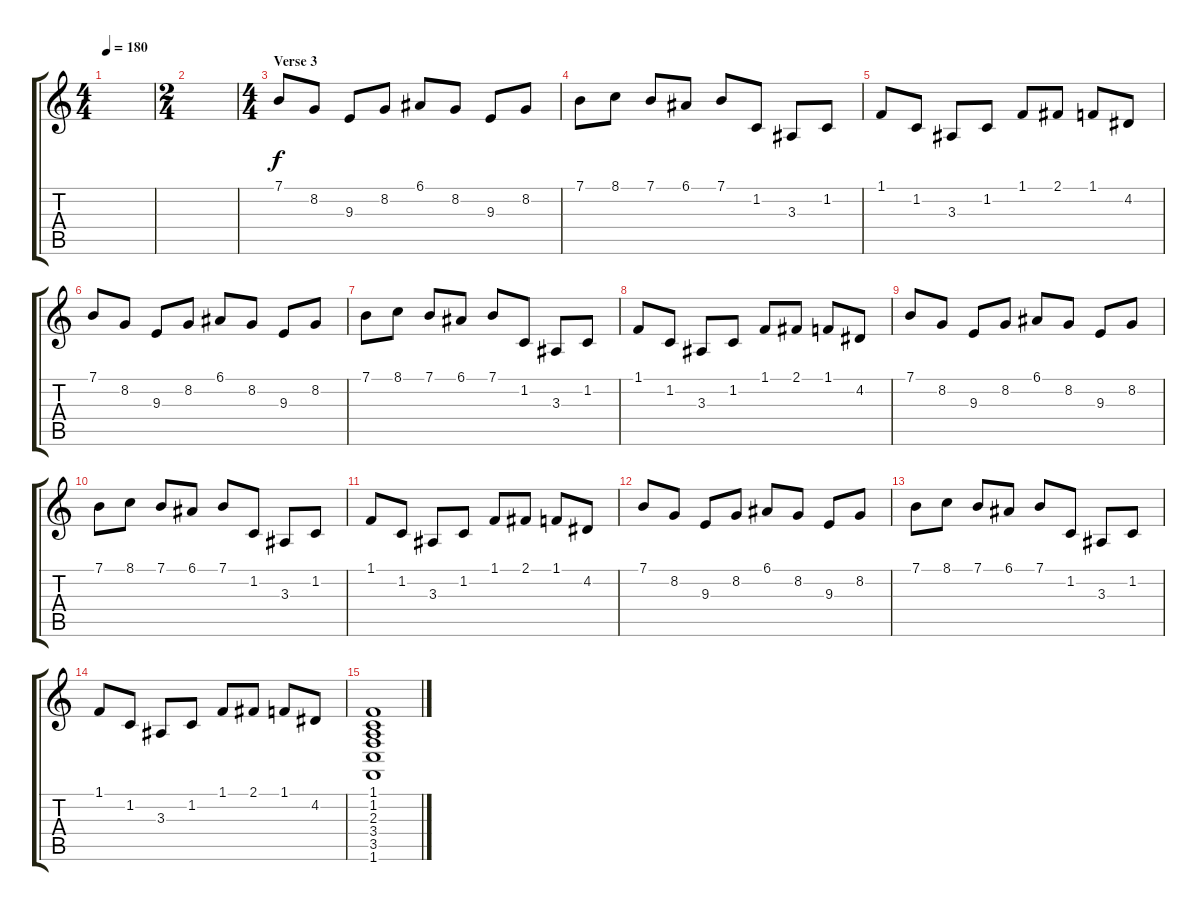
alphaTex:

\track "" {instrument violin}
\staff {score tabs}
\tuning (E4 B3 G3 D3 A2 E2) {hide}
\ts (4 4)
\tempo 180
\clef g2
\ks c
|
\ts (2 4)
|
\ts (4 4)
\section ("" "Verse 3")
7.1.8{volume 16 instrument pizzicatostrings} 8.2.8 9.3.8 8.2.8 6.1.8 8.2.8 9.3.8 8.2.8 |
7.1.8 8.1.8 7.1.8 6.1.8 7.1.8 1.2.8 3.3.8 1.2.8 |
1.1.8 1.2.8 3.3.8 1.2.8 1.1.8 2.1.8 1.1.8 4.2.8 |
7.1.8{volume 16 instrument pizzicatostrings} 8.2.8 9.3.8 8.2.8 6.1.8 8.2.8 9.3.8 8.2.8 |
7.1.8 8.1.8 7.1.8 6.1.8 7.1.8 1.2.8 3.3.8 1.2.8 |
1.1.8 1.2.8 3.3.8 1.2.8 1.1.8 2.1.8 1.1.8 4.2.8 |
7.1.8{volume 16 instrument pizzicatostrings} 8.2.8 9.3.8 8.2.8 6.1.8 8.2.8 9.3.8 8.2.8 |
7.1.8 8.1.8 7.1.8 6.1.8 7.1.8 1.2.8 3.3.8 1.2.8 |
1.1.8 1.2.8 3.3.8 1.2.8 1.1.8 2.1.8 1.1.8 4.2.8 |
7.1.8{volume 16 instrument pizzicatostrings} 8.2.8 9.3.8 8.2.8 6.1.8 8.2.8 9.3.8 8.2.8 |
7.1.8 8.1.8 7.1.8 6.1.8 7.1.8 1.2.8 3.3.8 1.2.8 |
1.1.8 1.2.8 3.3.8 1.2.8 1.1.8 2.1.8 1.1.8 4.2.8 |
(1.1 1.2 2.3 3.4 3.5 1.6).1{volume 16 instrument orchestrahit}
